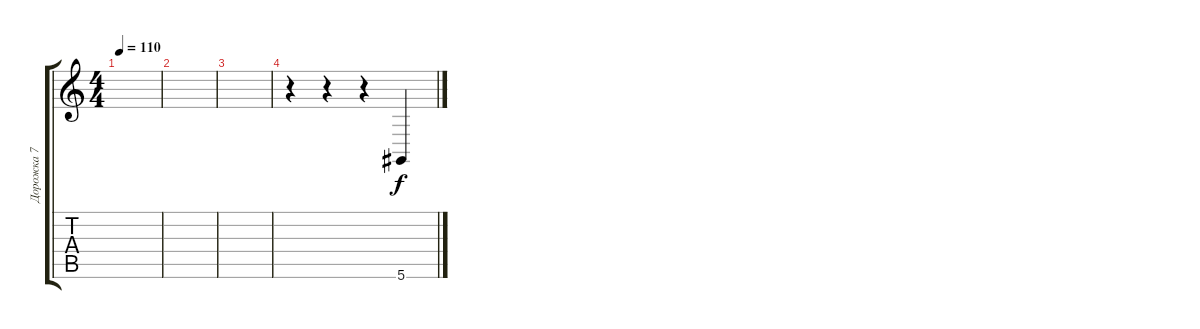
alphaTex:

\track ("Дорожка 7" "Дорожка 7") {instrument gunshot}
\staff {score tabs}
\tuning (Eb4 Bb3 Gb3 Db3 Ab2 Eb2) {hide}
\ts (4 4)
\tempo 110
\clef g2
\ks c
|
|
|
r.4 r.4 r.4 5.6.4
